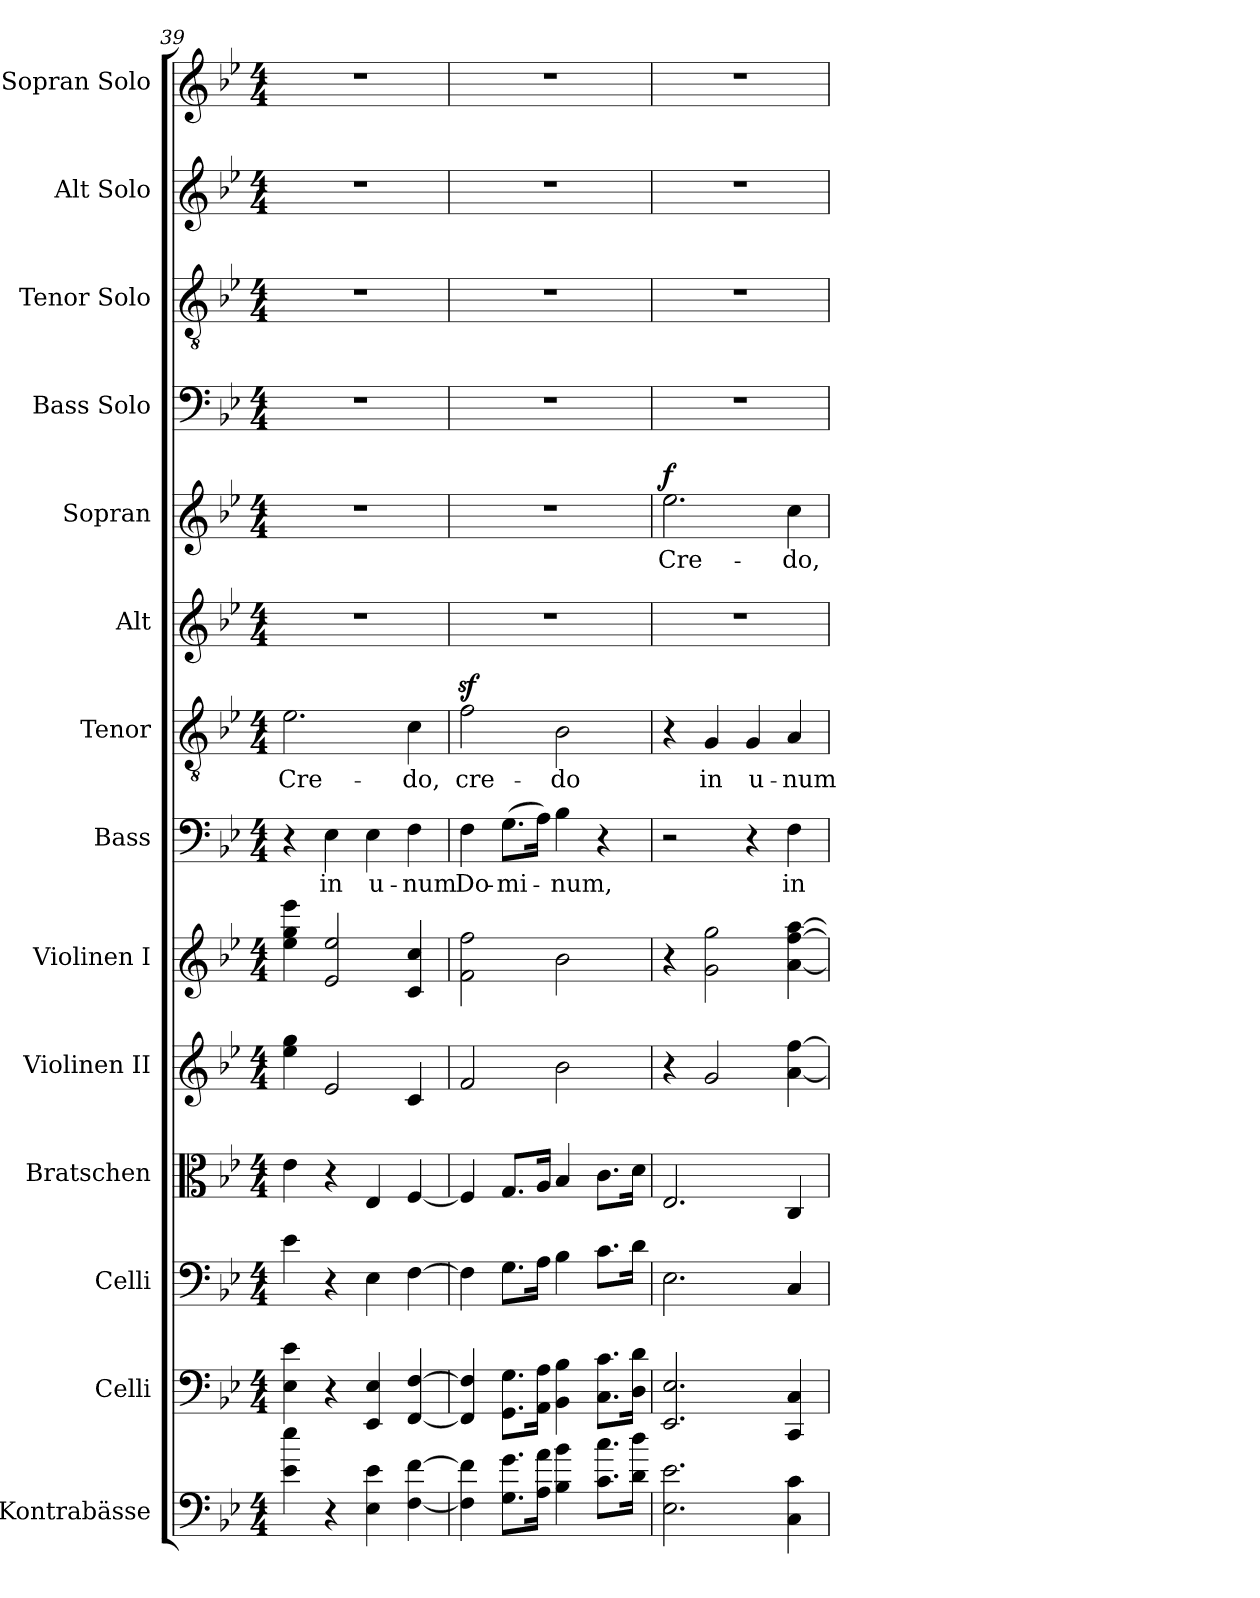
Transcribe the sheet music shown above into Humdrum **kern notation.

**kern	**kern	**kern	**kern	**kern	**kern	**kern	**text	**kern	**text	**kern	**kern	**text	**dynam	**kern	**kern	**kern	**kern
*part14	*part13	*part12	*part11	*part10	*part9	*part8	*part8	*part7	*part7	*part6	*part5	*part5	*part5	*part4	*part3	*part2	*part1
*staff14	*staff13	*staff12	*staff11	*staff10	*staff9	*staff8	*staff8	*staff7	*staff7	*staff6	*staff5	*staff5	*staff5	*staff4	*staff3	*staff2	*staff1
*I"Kontrabässe	*I"Celli	*I"Celli	*I"Bratschen	*I"Violinen II	*I"Violinen I	*I"Bass	*	*I"Tenor	*	*I"Alt	*I"Sopran	*	*	*I"Bass Solo	*I"Tenor Solo	*I"Alt Solo	*I"Sopran Solo
*	*I'Cl.	*	*	*	*I'Vl.	*I'B.	*	*I'T.	*	*I'A.	*I'S.	*	*	*I'B.S.	*I'T.S.	*I'A.S.	*I'S.S.
*clefF4	*clefF4	*clefF4	*clefC3	*clefG2	*clefG2	*clefF4	*	*clefGv2	*	*clefG2	*clefG2	*	*	*clefF4	*clefGv2	*clefG2	*clefG2
*ITrd7c12	*	*	*	*	*	*	*	*	*	*	*	*	*	*	*	*	*
*k[b-e-]	*k[b-e-]	*k[b-e-]	*k[b-e-]	*k[b-e-]	*k[b-e-]	*k[b-e-]	*	*k[b-e-]	*	*k[b-e-]	*k[b-e-]	*	*	*k[b-e-]	*k[b-e-]	*k[b-e-]	*k[b-e-]
*B-:	*B-:	*B-:	*B-:	*B-:	*B-:	*B-:	*	*B-:	*	*B-:	*B-:	*	*	*B-:	*B-:	*B-:	*B-:
*M4/4	*M4/4	*M4/4	*M4/4	*M4/4	*M4/4	*M4/4	*	*M4/4	*	*M4/4	*M4/4	*	*	*M4/4	*M4/4	*M4/4	*M4/4
=39	=39	=39	=39	=39	=39	=39	=39	=39	=39	=39	=39	=39	=39	=39	=39	=39	=39
!	!	!	!	!	!	!	!	!	!LO:LY:b	!	!	!	!	!	!	!	!
4E-\ 4e-\	4E-\ 4e-\	4e-\	4e-\	4ee-\ 4gg\	4ee-\ 4gg\ 4eee-\	4r	.	2.e-\	-Cre-	1r	1r	.	.	1r	1r	1r	1r
!	!	!	!	!	!	!	!LO:LY:b	!	!	!	!	!	!	!	!	!	!
4r	4r	4r	4r	2e-/	2e-/ 2ee-/	4E-\	in	.	.	.	.	.	.	.	.	.	.
!	!	!	!	!	!	!	!LO:LY:b	!	!	!	!	!	!	!	!	!	!
4EE-\ 4E-\	4EE-/ 4E-/	4E-\	4E-/	.	.	4E-\	-u-	.	.	.	.	.	.	.	.	.	.
!	!	!	!	!	!	!	!LO:LY:b	!	!LO:LY:b	!	!	!	!	!	!	!	!
[4FF\ [4F\	[4FF/ [4F/	[4F\	[4F/	4c/	4c/ 4cc/	4F\	num	4c\	do,	.	.	.	.	.	.	.	.
=40	=40	=40	=40	=40	=40	=40	=40	=40	=40	=40	=40	=40	=40	=40	=40	=40	=40
!	!	!	!	!	!	!	!LO:LY:b	!	!LO:LY:b	!	!	!	!	!	!	!	!
4FF\] 4F\]	4FF/] 4F/]	4F\]	4F/]	2f/	2f\ 2ff\	4F\	-Do-	2fz>\	-cre-	1r	1r	.	.	1r	1r	1r	1r
!	!	!	!	!	!	!	!LO:LY:b	!	!	!	!	!	!	!	!	!	!
8.GG\ 8.G\L	8.GG\ 8.G\L	8.G\L	8.G/L	.	.	(>8.G\L	-mi-	.	.	.	.	.	.	.	.	.	.
16AA\ 16A\Jk	16AA\ 16A\Jk	16A\Jk	16A/Jk	.	.	16A\Jk)	.	.	.	.	.	.	.	.	.	.	.
!	!	!	!	!	!	!	!LO:LY:b	!	!LO:LY:b	!	!	!	!	!	!	!	!
4BB-\ 4B-\	4BB-\ 4B-\	4B-\	4B-/	2b-\	2b-\	4B-\	num,	2B-\	do	.	.	.	.	.	.	.	.
8.C\ 8.c\L	8.C\ 8.c\L	8.c\L	8.c\L	.	.	4r	.	.	.	.	.	.	.	.	.	.	.
16D\ 16d\Jk	16D\ 16d\Jk	16d\Jk	16d\Jk	.	.	.	.	.	.	.	.	.	.	.	.	.	.
=41	=41	=41	=41	=41	=41	=41	=41	=41	=41	=41	=41	=41	=41	=41	=41	=41	=41
!	!	!	!	!	!	!	!	!	!	!	!	!LO:LY:b	!LO:DY:a	!	!	!	!
2.EE-\ 2.E-\	2.EE-/ 2.E-/	2.E-\	2.E-/	4r	4r	2r	.	4r	.	1r	2.ee-\	-Cre-	f	1r	1r	1r	1r
!	!	!	!	!	!	!	!	!	!LO:LY:b	!	!	!	!	!	!	!	!
.	.	.	.	2g/	2g\ 2gg\	.	.	4G/	in	.	.	.	.	.	.	.	.
!	!	!	!	!	!	!	!	!	!LO:LY:b	!	!	!	!	!	!	!	!
.	.	.	.	.	.	4r	.	4G/	-u-	.	.	.	.	.	.	.	.
!	!	!	!	!	!	!	!LO:LY:b	!	!LO:LY:b	!	!	!LO:LY:b	!	!	!	!	!
4CC\ 4C\	4CC/ 4C/	4C/	4C/	[4a\ [4ff\	[4a\ [4ff\ [4aa\	4F\	in	4A/	num	.	4cc\	do,	.	.	.	.	.
=	=	=	=	=	=	=	=	=	=	=	=	=	=	=	=	=	=
*-	*-	*-	*-	*-	*-	*-	*-	*-	*-	*-	*-	*-	*-	*-	*-	*-	*-
